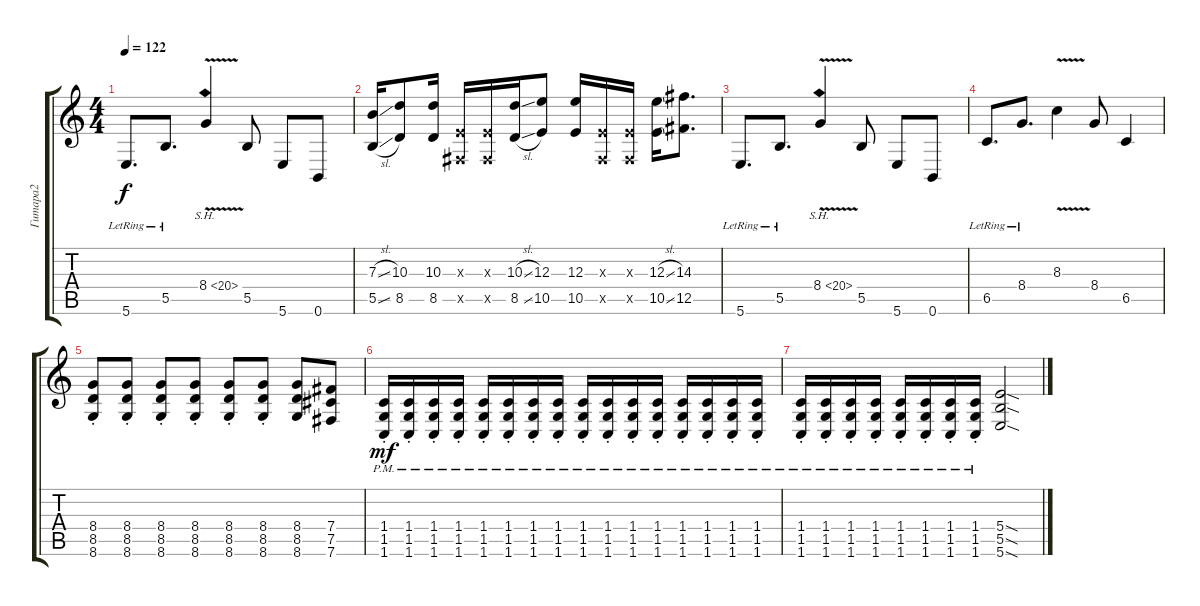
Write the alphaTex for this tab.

\track ("Гитара2" "Гитара2") {instrument distortionguitar}
\staff {score tabs}
\tuning (Db4 Ab3 E3 B2 Gb2 B1) {hide}
\ts (4 4)
\tempo 122
\clef g2
\ks c
5.6{lr}.8{d dy f} 5.5{lr}.8{d} 8.4{sh 12 v}.4 5.5.8 5.6.8 0.6.8 |
(7.3{sl} 5.5{sl}).16 (10.3 8.5).8 (10.3 8.5).16 (0.3{x} 0.5{x}).16 (0.3{x} 0.5{x}).16 (10.3{sl} 8.5{sl}).16 (12.3 10.5).8 (12.3 10.5).16 (0.3{x} 0.5{x}).16 (0.3{x} 0.5{x}).16 (12.3{sl} 10.5{sl}).16 (14.3 12.5).8{d} |
5.6{lr}.8{d} 5.5{lr}.8{d} 8.4{sh 12 v}.4 5.5.8 5.6.8 0.6.8 |
6.5{lr}.8{d} 8.4{lr}.8{d} 8.3{v}.4 8.4.8 6.5.4 |
(8.4{st} 8.5{st} 8.6{st}).8 (8.4{st} 8.5{st} 8.6{st}).8 (8.4{st} 8.5{st} 8.6{st}).8 (8.4{st} 8.5{st} 8.6{st}).8 (8.4{st} 8.5{st} 8.6{st}).8 (8.4{st} 8.5{st} 8.6{st}).8 (8.4 8.5 8.6).8 (7.4 7.5 7.6).8 |
(1.4{pm st} 1.5{pm st} 1.6{pm st}).16{dy mf} (1.4{pm st} 1.5{pm st} 1.6{pm st}).16 (1.4{pm st} 1.5{pm st} 1.6{pm st}).16 (1.4{pm st} 1.5{pm st} 1.6{pm st}).16 (1.4{pm st} 1.5{pm st} 1.6{pm st}).16 (1.4{pm st} 1.5{pm st} 1.6{pm st}).16 (1.4{pm st} 1.5{pm st} 1.6{pm st}).16 (1.4{pm st} 1.5{pm st} 1.6{pm st}).16 (1.4{pm st} 1.5{pm st} 1.6{pm st}).16 (1.4{pm st} 1.5{pm st} 1.6{pm st}).16 (1.4{pm st} 1.5{pm st} 1.6{pm st}).16 (1.4{pm st} 1.5{pm st} 1.6{pm st}).16 (1.4{pm st} 1.5{pm st} 1.6{pm st}).16 (1.4{pm st} 1.5{pm st} 1.6{pm st}).16 (1.4{pm st} 1.5{pm st} 1.6{pm st}).16 (1.4{pm st} 1.5{pm st} 1.6{pm st}).16 |
(1.4{pm st} 1.5{pm st} 1.6{pm st}).16 (1.4{pm st} 1.5{pm st} 1.6{pm st}).16 (1.4{pm st} 1.5{pm st} 1.6{pm st}).16 (1.4{pm st} 1.5{pm st} 1.6{pm st}).16 (1.4{pm st} 1.5{pm st} 1.6{pm st}).16 (1.4{pm st} 1.5{pm st} 1.6{pm st}).16 (1.4{pm st} 1.5{pm st} 1.6{pm st}).16 (1.4{pm st} 1.5{pm st} 1.6{pm st}).16 (5.4{sod} 5.5{sod} 5.6{sod}).2
